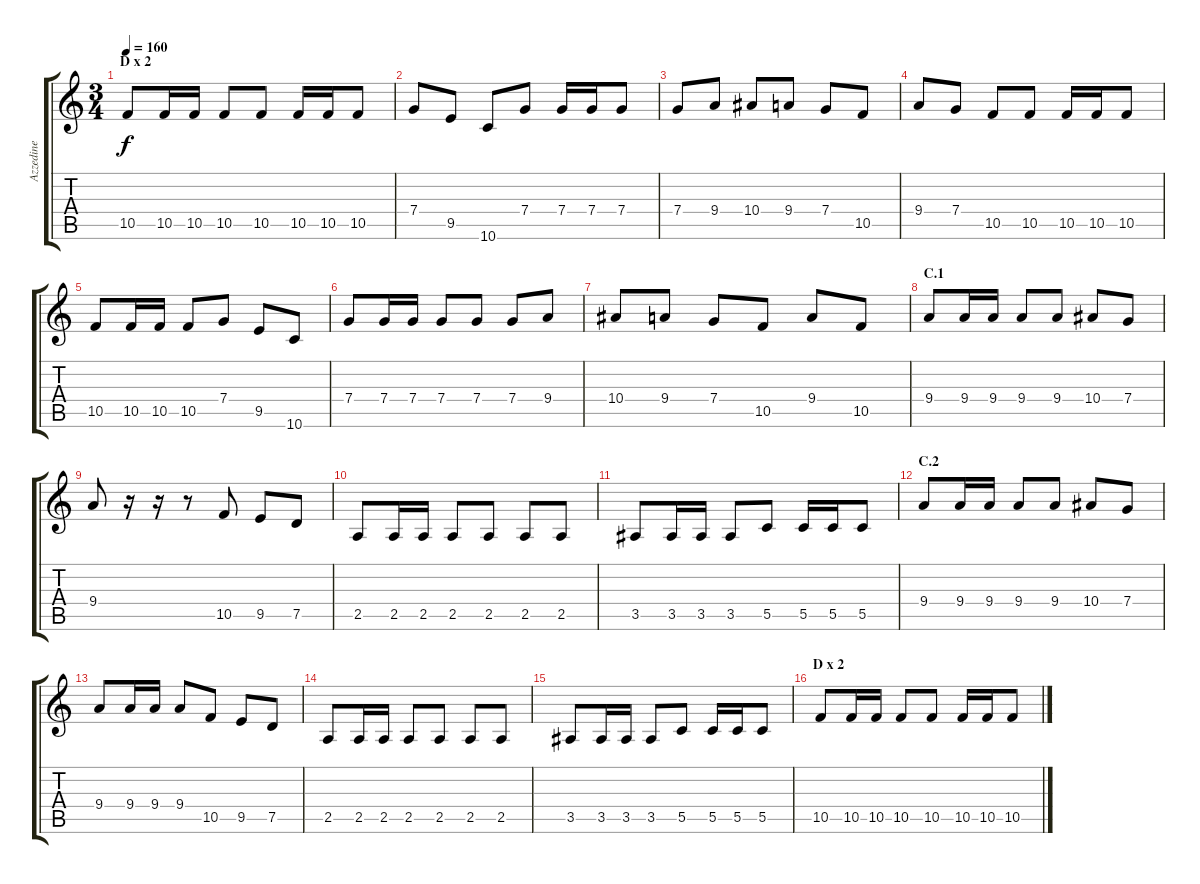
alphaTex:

\track ("Azzedine" "Azzedine") {instrument distortionguitar}
\staff {score tabs}
\tuning (D4 A3 F3 C3 G2 D2) {hide}
\ts (3 4)
\section ("" "D x 2")
\tempo 160
\clef g2
\ks c
10.5.8{dy f} 10.5.16 10.5.16 10.5.8 10.5.8 10.5.16 10.5.16 10.5.8 |
7.4.8 9.5.8 10.6.8 7.4.8 7.4.16 7.4.16 7.4.8 |
7.4.8 9.4.8 10.4.8 9.4.8 7.4.8 10.5.8 |
9.4.8 7.4.8 10.5.8 10.5.8 10.5.16 10.5.16 10.5.8 |
10.5.8 10.5.16 10.5.16 10.5.8 7.4.8 9.5.8 10.6.8 |
7.4.8 7.4.16 7.4.16 7.4.8 7.4.8 7.4.8 9.4.8 |
10.4.8 9.4.8 7.4.8 10.5.8 9.4.8 10.5.8 |
\section ("" "C.1")
9.4.8 9.4.16 9.4.16 9.4.8 9.4.8 10.4.8 7.4.8 |
9.4.8 r.16 r.16 r.8 10.5.8 9.5.8 7.5.8 |
2.5.8 2.5.16 2.5.16 2.5.8 2.5.8 2.5.8 2.5.8 |
3.5.8 3.5.16 3.5.16 3.5.8 5.5.8 5.5.16 5.5.16 5.5.8 |
\section ("" "C.2")
9.4.8 9.4.16 9.4.16 9.4.8 9.4.8 10.4.8 7.4.8 |
9.4.8 9.4.16 9.4.16 9.4.8 10.5.8 9.5.8 7.5.8 |
2.5.8 2.5.16 2.5.16 2.5.8 2.5.8 2.5.8 2.5.8 |
3.5.8 3.5.16 3.5.16 3.5.8 5.5.8 5.5.16 5.5.16 5.5.8 |
\section ("" "D x 2")
10.5.8 10.5.16 10.5.16 10.5.8 10.5.8 10.5.16 10.5.16 10.5.8
